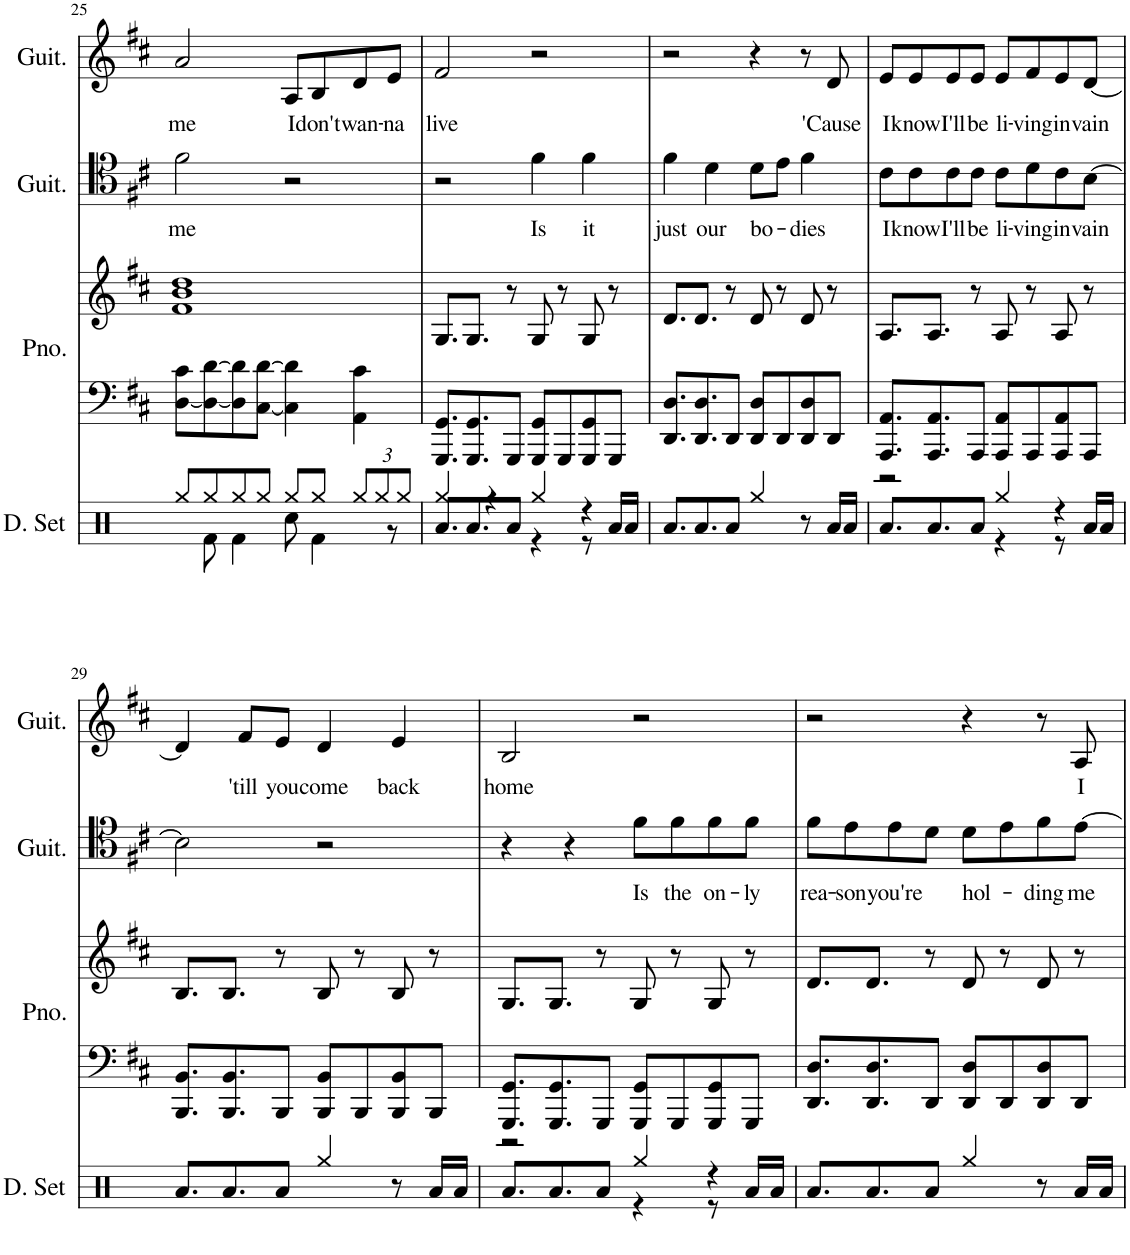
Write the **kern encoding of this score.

**kern	**kern	**kern	**kern	**text	**kern	**text
*part4	*part3	*part3	*part2	*part2	*part1	*part1
*staff5	*staff4	*staff3	*staff2	*staff2	*staff1	*staff1
*I"Drumset	*I"Piano	*	*I"Classical Guitar	*	*I"Classical Guitar	*
*I'D. Set	*I'Pno.	*	*I'Guit.	*	*I'Guit.	*
!!LO:PB:g=z
*clefX	*clefF4	*clefG2	*clefC4	*	*clefG2	*
*k[]	*k[f#c#]	*k[f#c#]	*k[f#c#]	*	*k[f#c#]	*
*M4/4	*M4/4	*M4/4	*M4/4	*	*M4/4	*
=25	=25	=25	=25	=25	=25	=25
*^	*	*	*	*	*	*
!	!	!	!	!	!LO:LY:b	!	!LO:LY:b
8Rgg/L	8ryy	[8D\ 8c#\L	1f# 1b 1dd	2f#\	me	2a/	me
8Rgg/	8Rf\	8D\_ [8d\	.	.	.	.	.
8Rgg/	4Rf\	8D\] 8d\]	.	.	.	.	.
8Rgg/J	.	[8C#\ [8d\J	.	.	.	.	.
!	!	!	!	!	!	!	!LO:LY:b
8Rgg/L	8Rcc\	4C#\] 4d\]	.	2r	.	8A/L	I
!	!	!	!	!	!	!	!LO:LY:b
8Rgg/J	4Rf\	.	.	.	.	8B/	don't
*Xbrackettup	*	*	*	*	*	*	*
!	!	!	!	!	!	!	!LO:LY:b
12Rgg/L	.	4AA\ 4c#\	.	.	.	8d/	wan-
12Rgg/	.	.	.	.	.	.	.
!	!	!	!	!	!	!	!LO:LY:b
.	8r	.	.	.	.	8e/J	-na
12Rgg/J	.	.	.	.	.	.	.
=26	=26	=26	=26	=26	=26	=26	=26
!	!	!	!	!	!	!	!LO:LY:b
4Rgg/	8.Ra/L	8.GGG/ 8.GG/L	8.G/L	2r	.	2f#/	live
.	8.Ra/	8.GGG/ 8.GG/	8.G/J	.	.	.	.
4r	.	.	.	.	.	.	.
.	8Ra/J	8GGG/J	8r	.	.	.	.
!	!	!	!	!	!LO:LY:b	!	!
4Rgg/	4r	8GGG/ 8GG/L	8G/	4f#\	Is	2r	.
.	.	8GGG/	8r	.	.	.	.
!	!	!	!	!	!LO:LY:b	!	!
4r	8r	8GGG/ 8GG/	8G/	4f#\	it	.	.
.	16Ra/LL	8GGG/J	8r	.	.	.	.
.	16Ra/JJ	.	.	.	.	.	.
=27	=27	=27	=27	=27	=27	=27	=27
!	!	!	!	!	!LO:LY:b	!	!
*v	*v	*	*	*	*	*	*
8.Ra/L	8.DD/ 8.D/L	8.d/L	4f#\	just	2r	.
8.Ra/	8.DD/ 8.D/	8.d/J	.	.	.	.
!	!	!	!	!LO:LY:b	!	!
.	.	.	4d\	our	.	.
8Ra/J	8DD/J	8r	.	.	.	.
!	!	!	!	!LO:LY:b	!	!
4Rgg/	8DD/ 8D/L	8d/	8d\L	bo-	4r	.
.	8DD/	8r	8e\J	.	.	.
!	!	!	!	!LO:LY:b	!	!
8r	8DD/ 8D/	8d/	4f#\	-dies	8r	.
!	!	!	!	!	!	!LO:LY:b
16Ra/LL	8DD/J	8r	.	.	8d/	'Cause
16Ra/JJ	.	.	.	.	.	.
=28	=28	=28	=28	=28	=28	=28
*^	*	*	*	*	*	*
!	!	!	!	!	!LO:LY:b	!	!LO:LY:b
2r	8.Ra/L	8.AAA/ 8.AA/L	8.A/L	8c#\L	I	8e/L	I
!	!	!	!	!	!LO:LY:b	!	!LO:LY:b
.	.	.	.	8c#\	know	8e/	know
.	8.Ra/	8.AAA/ 8.AA/	8.A/J	.	.	.	.
!	!	!	!	!	!LO:LY:b	!	!LO:LY:b
.	.	.	.	8c#\	I'll	8e/	I'll
!	!	!	!	!	!LO:LY:b	!	!LO:LY:b
.	8Ra/J	8AAA/J	8r	8c#\J	be	8e/J	be
!	!	!	!	!	!LO:LY:b	!	!LO:LY:b
4Rgg/	4r	8AAA/ 8AA/L	8A/	8c#\L	li-	8e/L	li-
!	!	!	!	!	!LO:LY:b	!	!LO:LY:b
.	.	8AAA/	8r	8d\	-ving	8f#/	-ving
!	!	!	!	!	!LO:LY:b	!	!LO:LY:b
4r	8r	8AAA/ 8AA/	8A/	8c#\	in	8e/	in
!	!	!	!	!	!LO:LY:b	!	!LO:LY:b
.	16Ra/LL	8AAA/J	8r	[8B\J	vain	[8d/J	vain
.	16Ra/JJ	.	.	.	.	.	.
*v	*v	*	*	*	*	*	*
!!LO:LB:g=z
=29	=29	=29	=29	=29	=29	=29
8.Ra/L	8.BBB/ 8.BB/L	8.B/L	2B\]	.	4d/]	.
8.Ra/	8.BBB/ 8.BB/	8.B/J	.	.	.	.
!	!	!	!	!	!	!LO:LY:b
.	.	.	.	.	8f#/L	'till
!	!	!	!	!	!	!LO:LY:b
8Ra/J	8BBB/J	8r	.	.	8e/J	you
!	!	!	!	!	!	!LO:LY:b
4Rgg/	8BBB/ 8BB/L	8B/	2r	.	4d/	come
.	8BBB/	8r	.	.	.	.
!	!	!	!	!	!	!LO:LY:b
8r	8BBB/ 8BB/	8B/	.	.	4e/	back
16Ra/LL	8BBB/J	8r	.	.	.	.
16Ra/JJ	.	.	.	.	.	.
=30	=30	=30	=30	=30	=30	=30
*^	*	*	*	*	*	*
!	!	!	!	!	!	!	!LO:LY:b
2r	8.Ra/L	8.GGG/ 8.GG/L	8.G/L	4r	.	2B/	home
.	8.Ra/	8.GGG/ 8.GG/	8.G/J	.	.	.	.
.	.	.	.	4r	.	.	.
.	8Ra/J	8GGG/J	8r	.	.	.	.
!	!	!	!	!	!LO:LY:b	!	!
4Rgg/	4r	8GGG/ 8GG/L	8G/	8f#\L	Is	2r	.
!	!	!	!	!	!LO:LY:b	!	!
.	.	8GGG/	8r	8f#\	the	.	.
!	!	!	!	!	!LO:LY:b	!	!
4r	8r	8GGG/ 8GG/	8G/	8f#\	on-	.	.
!	!	!	!	!	!LO:LY:b	!	!
.	16Ra/LL	8GGG/J	8r	8f#\J	-ly	.	.
.	16Ra/JJ	.	.	.	.	.	.
=31	=31	=31	=31	=31	=31	=31	=31
!	!	!	!	!	!LO:LY:b	!	!
*v	*v	*	*	*	*	*	*
8.Ra/L	8.DD/ 8.D/L	8.d/L	8f#\L	rea-	2r	.
!	!	!	!	!LO:LY:b	!	!
.	.	.	8e\	-son	.	.
8.Ra/	8.DD/ 8.D/	8.d/J	.	.	.	.
!	!	!	!	!LO:LY:b	!	!
.	.	.	8e\	you're	.	.
8Ra/J	8DD/J	8r	8d\J	.	.	.
!	!	!	!	!LO:LY:b	!	!
4Rgg/	8DD/ 8D/L	8d/	8d\L	hol-	4r	.
.	8DD/	8r	8e\	.	.	.
!	!	!	!	!LO:LY:b	!	!
8r	8DD/ 8D/	8d/	8f#\	-ding	8r	.
!	!	!	!	!LO:LY:b	!	!LO:LY:b
16Ra/LL	8DD/J	8r	[8e\J	me	8A/	I
16Ra/JJ	.	.	.	.	.	.
=	=	=	=	=	=	=
*-	*-	*-	*-	*-	*-	*-
